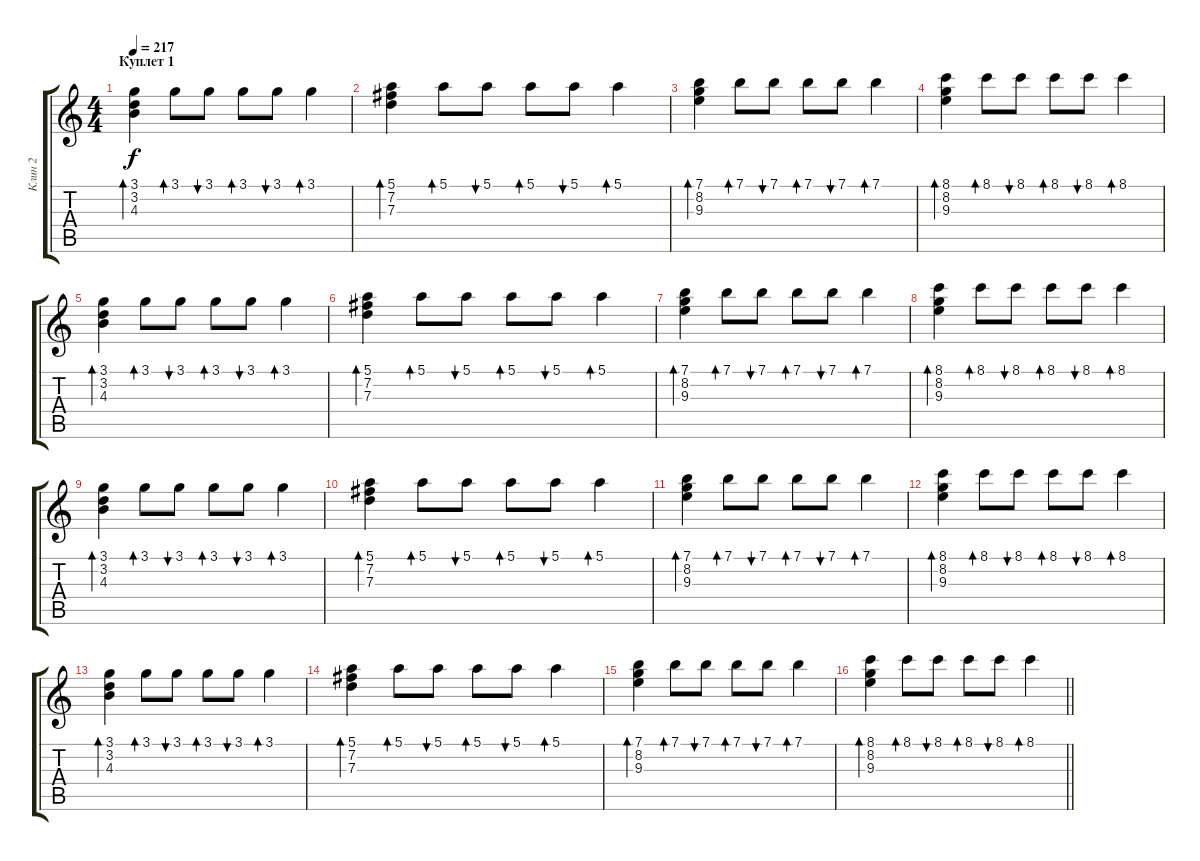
\track ("Клин 2" "Клин 2") {instrument electricguitarjazz}
\staff {score tabs}
\tuning (E4 B3 G3 D3 A2 E2) {hide}
\ts (4 4)
\section ("" "Куплет 1")
\tempo 217
\clef g2
\ks c
(3.1 3.2 4.3).4{bd 480 dy f} 3.1.8{bd 60} 3.1.8{bu 60} 3.1.8{bd 60} 3.1.8{bu 60} 3.1.4{bd 60} |
(5.1 7.2 7.3).4{bd 480} 5.1.8{bd 60} 5.1.8{bu 60} 5.1.8{bd 60} 5.1.8{bu 60} 5.1.4{bd 60} |
(7.1 8.2 9.3).4{bd 480} 7.1.8{bd 60} 7.1.8{bu 60} 7.1.8{bd 60} 7.1.8{bu 60} 7.1.4{bd 60} |
(8.1 8.2 9.3).4{bd 480} 8.1.8{bd 60} 8.1.8{bu 60} 8.1.8{bd 60} 8.1.8{bu 60} 8.1.4{bd 60} |
(3.1 3.2 4.3).4{bd 480} 3.1.8{bd 60} 3.1.8{bu 60} 3.1.8{bd 60} 3.1.8{bu 60} 3.1.4{bd 60} |
(5.1 7.2 7.3).4{bd 480} 5.1.8{bd 60} 5.1.8{bu 60} 5.1.8{bd 60} 5.1.8{bu 60} 5.1.4{bd 60} |
(7.1 8.2 9.3).4{bd 480} 7.1.8{bd 60} 7.1.8{bu 60} 7.1.8{bd 60} 7.1.8{bu 60} 7.1.4{bd 60} |
(8.1 8.2 9.3).4{bd 480} 8.1.8{bd 60} 8.1.8{bu 60} 8.1.8{bd 60} 8.1.8{bu 60} 8.1.4{bd 60} |
(3.1 3.2 4.3).4{bd 480} 3.1.8{bd 60} 3.1.8{bu 60} 3.1.8{bd 60} 3.1.8{bu 60} 3.1.4{bd 60} |
(5.1 7.2 7.3).4{bd 480} 5.1.8{bd 60} 5.1.8{bu 60} 5.1.8{bd 60} 5.1.8{bu 60} 5.1.4{bd 60} |
(7.1 8.2 9.3).4{bd 480} 7.1.8{bd 60} 7.1.8{bu 60} 7.1.8{bd 60} 7.1.8{bu 60} 7.1.4{bd 60} |
(8.1 8.2 9.3).4{bd 480} 8.1.8{bd 60} 8.1.8{bu 60} 8.1.8{bd 60} 8.1.8{bu 60} 8.1.4{bd 60} |
(3.1 3.2 4.3).4{bd 480} 3.1.8{bd 60} 3.1.8{bu 60} 3.1.8{bd 60} 3.1.8{bu 60} 3.1.4{bd 60} |
(5.1 7.2 7.3).4{bd 480} 5.1.8{bd 60} 5.1.8{bu 60} 5.1.8{bd 60} 5.1.8{bu 60} 5.1.4{bd 60} |
(7.1 8.2 9.3).4{bd 480} 7.1.8{bd 60} 7.1.8{bu 60} 7.1.8{bd 60} 7.1.8{bu 60} 7.1.4{bd 60} |
\barLineRight lightlight
(8.1 8.2 9.3).4{bd 480} 8.1.8{bd 60} 8.1.8{bu 60} 8.1.8{bd 60} 8.1.8{bu 60} 8.1.4{bd 60}
